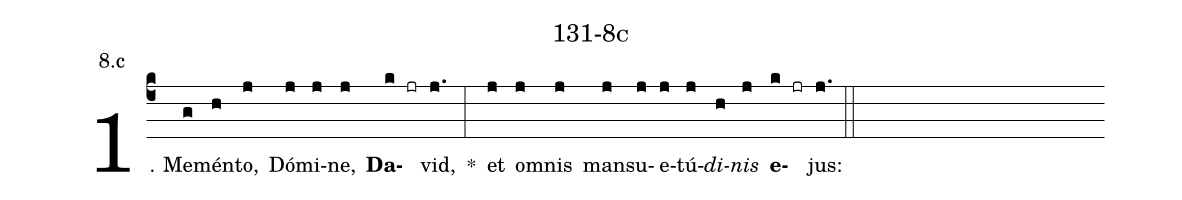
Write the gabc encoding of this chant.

name: 131-8c;
annotation: 8.c;
%%
(c4)1. Me(g)mén(h)to,(j) Dó(j)mi(j)ne,(j) <b>Da</b>(k jr)vid,(j.) *(:) et(j) om(j)nis(j) man(j)su(j)e(j)tú(j)<i>di</i>(h)<i>nis</i>(j) <b>e</b>(k jr)jus:(j.) (::)
